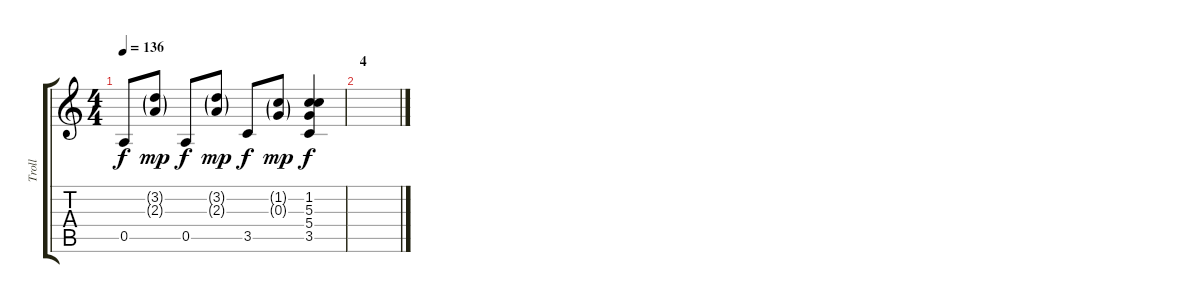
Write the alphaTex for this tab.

\track ("Troll" "Troll") {instrument electricguitarmuted}
\staff {score tabs}
\tuning (E4 B3 G3 D3 A2 E2) {hide}
\ts (4 4)
\tempo 136
\clef g2
\ks c
0.5.8{dy f} (3.2{g} 2.3{g}).8{dy mp} 0.5.8{dy f} (3.2{g} 2.3{g}).8{dy mp} 3.5.8{dy f} (1.2{g} 0.3{g}).8{dy mp} (1.2 5.3 5.4 3.5).4{dy f} |
\section ("" "4")
